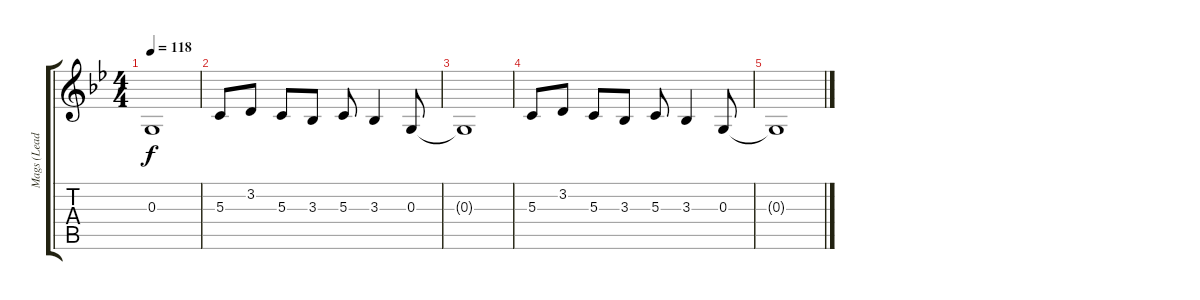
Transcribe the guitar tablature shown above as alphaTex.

\track ("Mags (Lead Synth)" "Mags (Lead") {instrument pad3polysynth}
\staff {score tabs}
\tuning (E4 B3 G3 D3 A2 E2) {hide}
\ts (4 4)
\tempo 118
\clef g2
\ks bb
0.3{t}.1{dy f} |
5.3.8 3.2.8 5.3.8 3.3.8 5.3.8 3.3.4 0.3.8 |
0.3{t}.1 |
5.3.8 3.2.8 5.3.8 3.3.8 5.3.8 3.3.4 0.3.8 |
0.3{t}.1
